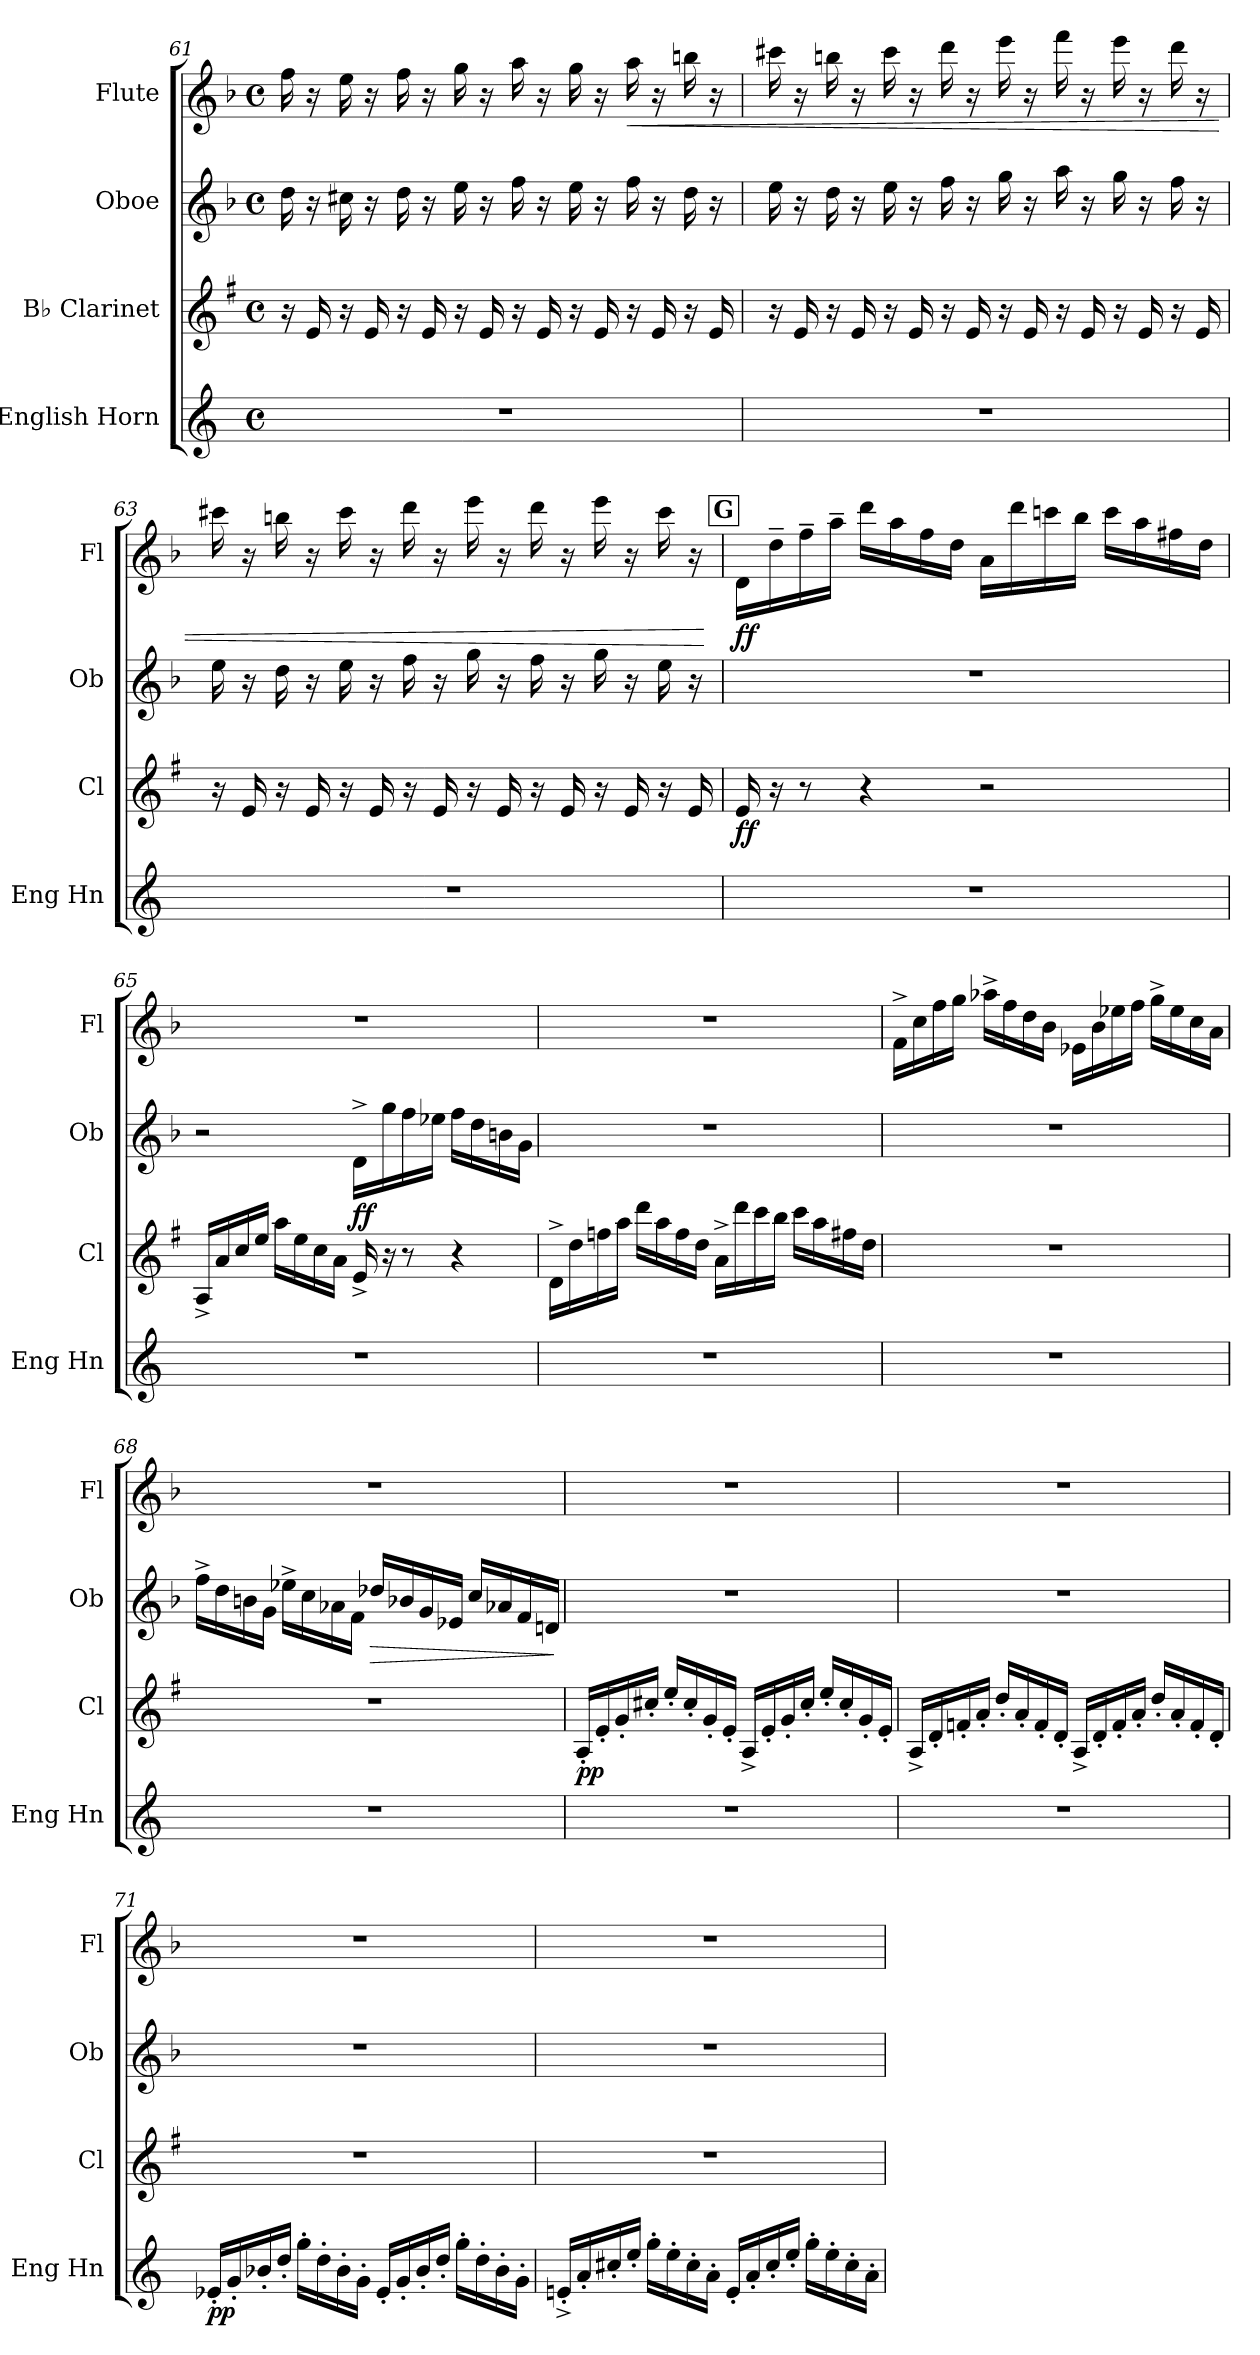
**kern	**dynam	**kern	**dynam	**kern	**dynam	**kern	**dynam
*part4	*part4	*part3	*part3	*part2	*part2	*part1	*part1
*staff4	*staff4	*staff3	*staff3	*staff2	*staff2	*staff1	*staff1
*I"English Horn	*	*I"B♭ Clarinet	*	*I"Oboe	*	*I"Flute	*
*I'Eng Hn	*	*I'Cl	*	*I'Ob	*	*I'Fl	*
*clefG2	*	*clefG2	*	*clefG2	*	*clefG2	*
*ITrd4c7	*	*ITrd1c2	*	*	*	*	*
*k[b-]	*	*k[b-]	*	*k[b-]	*	*k[b-]	*
*M4/4	*	*M4/4	*	*M4/4	*	*M4/4	*
*met(c)	*	*met(c)	*	*met(c)	*	*met(c)	*
=61	=61	=61	=61	=61	=61	=61	=61
1r	.	16r	.	16dd\	.	16ff\	.
.	.	16d/	.	16r	.	16r	.
.	.	16r	.	16cc#X\	.	16ee\	.
.	.	16d/	.	16r	.	16r	.
.	.	16r	.	16dd\	.	16ff\	.
.	.	16d/	.	16r	.	16r	.
.	.	16r	.	16ee\	.	16gg\	.
.	.	16d/	.	16r	.	16r	.
.	.	16r	.	16ff\	.	16aa\	.
.	.	16d/	.	16r	.	16r	.
.	.	16r	.	16ee\	.	16gg\	.
.	.	16d/	.	16r	.	16r	.
!	!	!	!	!	!	!	!LO:HP:b
.	.	16r	.	16ff\	.	16aa\	<
.	.	16d/	.	16r	.	16r	.
.	.	16r	.	16dd\	.	16bbn\	.
.	.	16d/	.	16r	.	16r	.
!!LO:LB:g=z
=62	=62	=62	=62	=62	=62	=62	=62
1r	.	16r	.	16ee\	.	16ccc#X\	.
.	.	16d/	.	16r	.	16r	.
.	.	16r	.	16dd\	.	16bbn\	.
.	.	16d/	.	16r	.	16r	.
.	.	16r	.	16ee\	.	16ccc#\	.
.	.	16d/	.	16r	.	16r	.
.	.	16r	.	16ff\	.	16ddd\	.
.	.	16d/	.	16r	.	16r	.
.	.	16r	.	16gg\	.	16eee\	.
.	.	16d/	.	16r	.	16r	.
.	.	16r	.	16aa\	.	16fff\	.
.	.	16d/	.	16r	.	16r	.
.	.	16r	.	16gg\	.	16eee\	.
.	.	16d/	.	16r	.	16r	.
.	.	16r	.	16ff\	.	16ddd\	.
.	.	16d/	.	16r	.	16r	.
=63	=63	=63	=63	=63	=63	=63	=63
1r	.	16r	.	16ee\	.	16ccc#X\	.
.	.	16d/	.	16r	.	16r	.
.	.	16r	.	16dd\	.	16bbn\	.
.	.	16d/	.	16r	.	16r	.
.	.	16r	.	16ee\	.	16ccc#\	.
.	.	16d/	.	16r	.	16r	.
.	.	16r	.	16ff\	.	16ddd\	.
.	.	16d/	.	16r	.	16r	.
.	.	16r	.	16gg\	.	16eee\	.
.	.	16d/	.	16r	.	16r	.
.	.	16r	.	16ff\	.	16ddd\	.
.	.	16d/	.	16r	.	16r	.
.	.	16r	.	16gg\	.	16eee\	.
.	.	16d/	.	16r	.	16r	.
.	.	16r	.	16ee\	.	16ccc#\	.
.	.	16d/	.	16r	.	16r	.
.	.	.	.	.	.	.	[
!!LO:LB:g=z
!!LO:REH:place=s1:a:B:fs=14:t=G
=64	=64	=64	=64	=64	=64	=64	=64
!	!	!	!LO:DY:b	!	!	!	!LO:DY:b
1r	.	16d/	ff	1r	.	16d\LL	ff
.	.	16r	.	.	.	16dd~\	.
.	.	8r	.	.	.	16ff~\	.
.	.	.	.	.	.	16aa~\JJ	.
.	.	4r	.	.	.	16ddd\LL	.
.	.	.	.	.	.	16aa\	.
.	.	.	.	.	.	16ff\	.
.	.	.	.	.	.	16dd\JJ	.
.	.	2r	.	.	.	16a\LL	.
.	.	.	.	.	.	16ddd\	.
.	.	.	.	.	.	16cccn\	.
.	.	.	.	.	.	16bb-\JJ	.
.	.	.	.	.	.	16ccc\LL	.
.	.	.	.	.	.	16aa\	.
.	.	.	.	.	.	16ff#X\	.
.	.	.	.	.	.	16dd\JJ	.
=65	=65	=65	=65	=65	=65	=65	=65
1r	.	16G^/LL	.	2r	.	1r	.
.	.	16g/	.	.	.	.	.
.	.	16b-/	.	.	.	.	.
.	.	16dd/JJ	.	.	.	.	.
.	.	16gg\LL	.	.	.	.	.
.	.	16dd\	.	.	.	.	.
.	.	16b-\	.	.	.	.	.
.	.	16g\JJ	.	.	.	.	.
!	!	!	!	!	!LO:DY:b	!	!
.	.	16d^/	.	16d^\LL	ff	.	.
.	.	16r	.	16gg\	.	.	.
.	.	8r	.	16ff\	.	.	.
.	.	.	.	16ee-X\JJ	.	.	.
.	.	4r	.	16ff\LL	.	.	.
.	.	.	.	16dd\	.	.	.
.	.	.	.	16bn\	.	.	.
.	.	.	.	16g\JJ	.	.	.
!!LO:PB:g=z
=66	=66	=66	=66	=66	=66	=66	=66
1r	.	16c^\LL	.	1r	.	1r	.
.	.	16cc\	.	.	.	.	.
.	.	16ee-X\	.	.	.	.	.
.	.	16gg\JJ	.	.	.	.	.
.	.	16ccc\LL	.	.	.	.	.
.	.	16gg\	.	.	.	.	.
.	.	16ee-\	.	.	.	.	.
.	.	16cc\JJ	.	.	.	.	.
.	.	16g^\LL	.	.	.	.	.
.	.	16ccc\	.	.	.	.	.
.	.	16bb-\	.	.	.	.	.
.	.	16aa\JJ	.	.	.	.	.
.	.	16bb-\LL	.	.	.	.	.
.	.	16gg\	.	.	.	.	.
.	.	16een\	.	.	.	.	.
.	.	16cc\JJ	.	.	.	.	.
=67	=67	=67	=67	=67	=67	=67	=67
1r	.	1r	.	1r	.	16f^\LL	.
.	.	.	.	.	.	16cc\	.
.	.	.	.	.	.	16ff\	.
.	.	.	.	.	.	16gg\JJ	.
.	.	.	.	.	.	16aa-X^\LL	.
.	.	.	.	.	.	16ff\	.
.	.	.	.	.	.	16dd\	.
.	.	.	.	.	.	16b-\JJ	.
.	.	.	.	.	.	16e-X\LL	.
.	.	.	.	.	.	16b-\	.
.	.	.	.	.	.	16ee-X\	.
.	.	.	.	.	.	16ff\JJ	.
.	.	.	.	.	.	16gg^\LL	.
.	.	.	.	.	.	16ee-\	.
.	.	.	.	.	.	16cc\	.
.	.	.	.	.	.	16a\JJ	.
!!LO:LB:g=z
=68	=68	=68	=68	=68	=68	=68	=68
1r	.	1r	.	16ff^\LL	.	1r	.
.	.	.	.	16dd\	.	.	.
.	.	.	.	16bn\	.	.	.
.	.	.	.	16g\JJ	.	.	.
.	.	.	.	16ee-X^\LL	.	.	.
.	.	.	.	16cc\	.	.	.
.	.	.	.	16a-X\	.	.	.
.	.	.	.	16f\JJ	.	.	.
!	!	!	!	!	!LO:HP:b	!	!
.	.	.	.	16dd-X/LL	>	.	.
.	.	.	.	16b-X/	.	.	.
.	.	.	.	16g/	.	.	.
.	.	.	.	16e-X/JJ	.	.	.
.	.	.	.	16cc/LL	.	.	.
.	.	.	.	16a-X/	.	.	.
.	.	.	.	16f/	.	.	.
.	.	.	.	16dn/JJ	.	.	.
.	.	.	.	.	]	.	.
=69	=69	=69	=69	=69	=69	=69	=69
!	!	!	!LO:DY:b	!	!	!	!
1r	.	16G'/LL	pp	1r	.	1r	.
.	.	16d'/	.	.	.	.	.
.	.	16f'/	.	.	.	.	.
.	.	16bn'/JJ	.	.	.	.	.
.	.	16dd'/LL	.	.	.	.	.
.	.	16b'/	.	.	.	.	.
.	.	16f'/	.	.	.	.	.
.	.	16d'/JJ	.	.	.	.	.
.	.	16G^/LL	.	.	.	.	.
.	.	16d'/	.	.	.	.	.
.	.	16f'/	.	.	.	.	.
.	.	16b'/JJ	.	.	.	.	.
.	.	16dd'/LL	.	.	.	.	.
.	.	16b'/	.	.	.	.	.
.	.	16f'/	.	.	.	.	.
.	.	16d'/JJ	.	.	.	.	.
!!LO:LB:g=z
=70	=70	=70	=70	=70	=70	=70	=70
1r	.	16G^/LL	.	1r	.	1r	.
.	.	16c'/	.	.	.	.	.
.	.	16e-X'/	.	.	.	.	.
.	.	16g'/JJ	.	.	.	.	.
.	.	16cc'/LL	.	.	.	.	.
.	.	16g'/	.	.	.	.	.
.	.	16e-'/	.	.	.	.	.
.	.	16c'/JJ	.	.	.	.	.
.	.	16G^/LL	.	.	.	.	.
.	.	16c'/	.	.	.	.	.
.	.	16e-'/	.	.	.	.	.
.	.	16g'/JJ	.	.	.	.	.
.	.	16cc'/LL	.	.	.	.	.
.	.	16g'/	.	.	.	.	.
.	.	16e-'/	.	.	.	.	.
.	.	16c'/JJ	.	.	.	.	.
=71	=71	=71	=71	=71	=71	=71	=71
!	!LO:DY:b	!	!	!	!	!	!
16A-X'/LL	pp	1r	.	1r	.	1r	.
16c'/	.	.	.	.	.	.	.
16e-X'/	.	.	.	.	.	.	.
16g'/JJ	.	.	.	.	.	.	.
16cc'\LL	.	.	.	.	.	.	.
16g'\	.	.	.	.	.	.	.
16e-'\	.	.	.	.	.	.	.
16c'\JJ	.	.	.	.	.	.	.
16A-'/LL	.	.	.	.	.	.	.
16c'/	.	.	.	.	.	.	.
16e-'/	.	.	.	.	.	.	.
16g'/JJ	.	.	.	.	.	.	.
16cc'\LL	.	.	.	.	.	.	.
16g'\	.	.	.	.	.	.	.
16e-'\	.	.	.	.	.	.	.
16c'\JJ	.	.	.	.	.	.	.
!!LO:PB:g=z
=72	=72	=72	=72	=72	=72	=72	=72
16An'^/LL	.	1r	.	1r	.	1r	.
16d'/	.	.	.	.	.	.	.
16f#X'/	.	.	.	.	.	.	.
16a'/JJ	.	.	.	.	.	.	.
16cc'\LL	.	.	.	.	.	.	.
16a'\	.	.	.	.	.	.	.
16f#'\	.	.	.	.	.	.	.
16d'\JJ	.	.	.	.	.	.	.
16A'/LL	.	.	.	.	.	.	.
16d'/	.	.	.	.	.	.	.
16f#'/	.	.	.	.	.	.	.
16a'/JJ	.	.	.	.	.	.	.
16cc'\LL	.	.	.	.	.	.	.
16a'\	.	.	.	.	.	.	.
16f#'\	.	.	.	.	.	.	.
16d'\JJ	.	.	.	.	.	.	.
=	=	=	=	=	=	=	=
*-	*-	*-	*-	*-	*-	*-	*-
